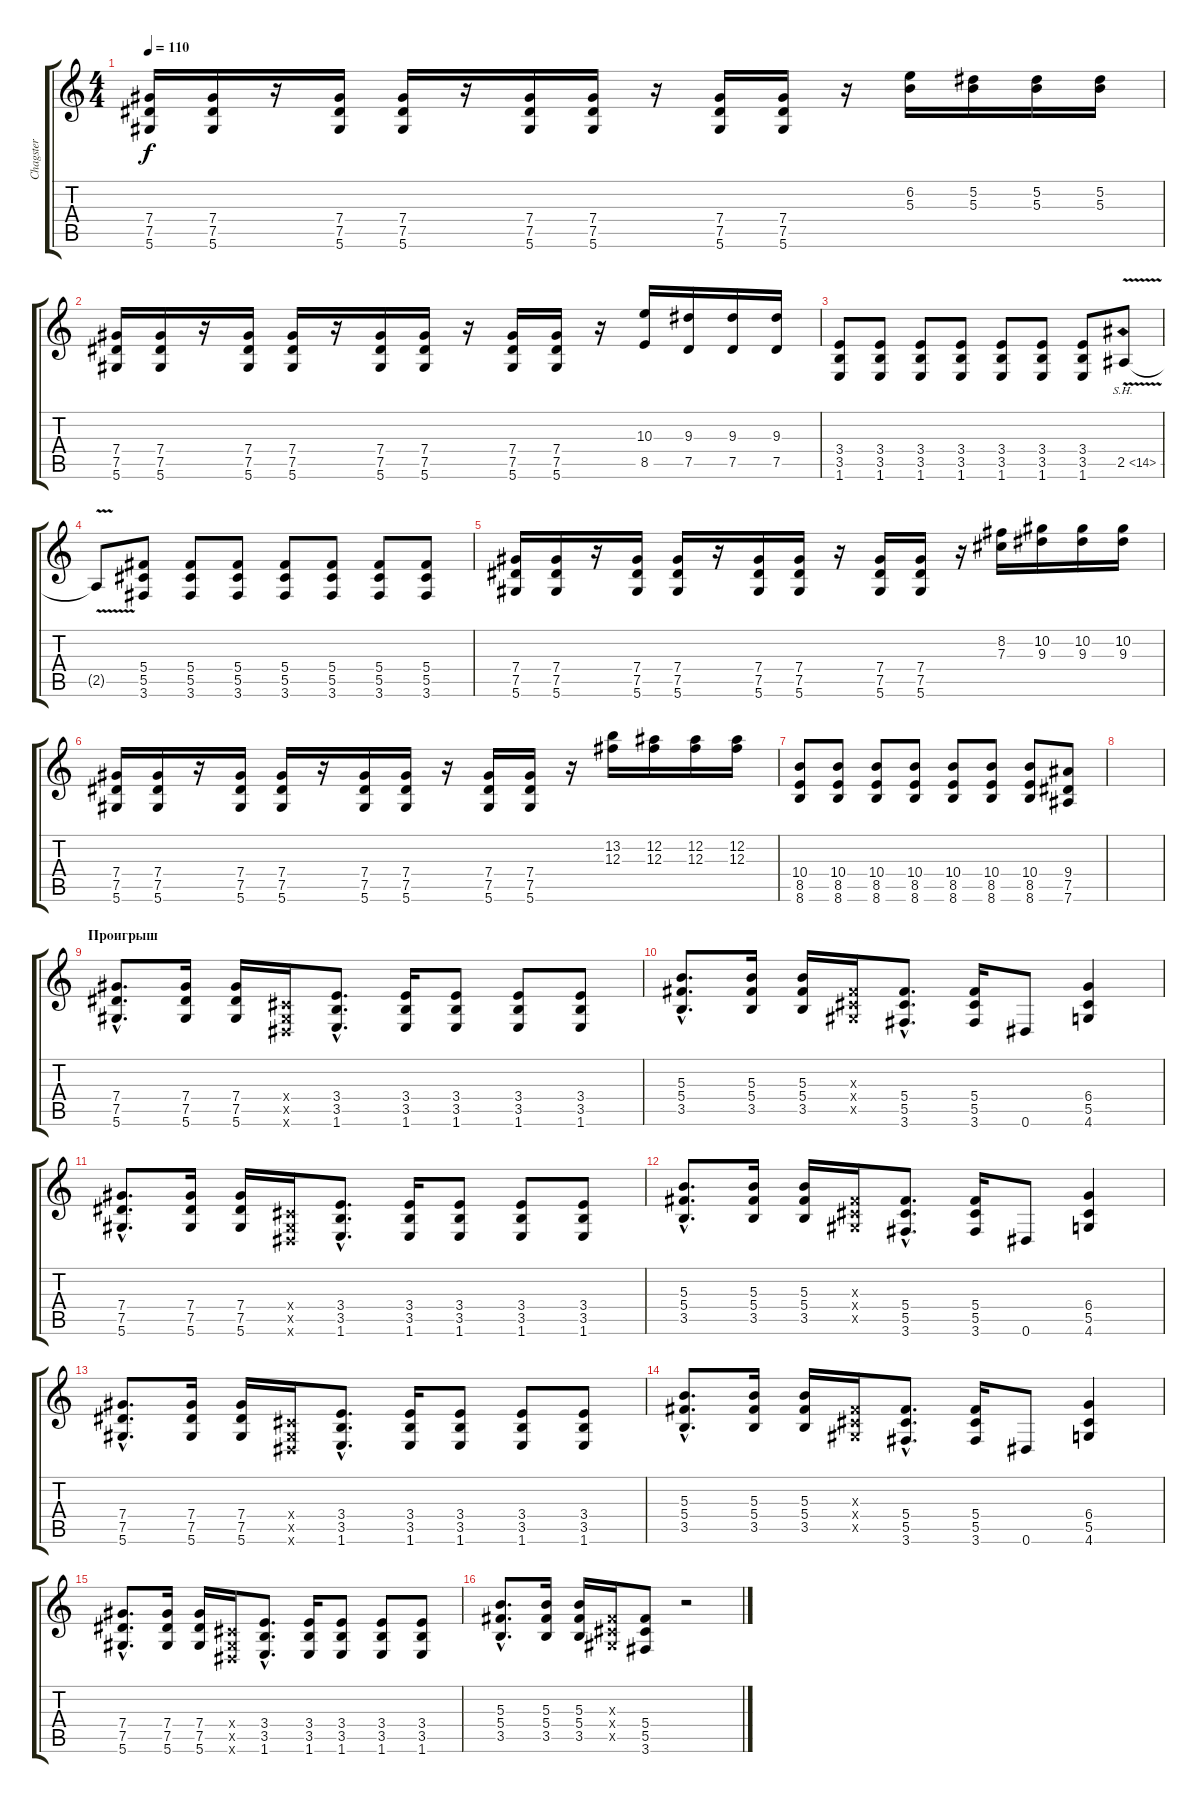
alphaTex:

\track ("Chagster" "Chagster") {instrument distortionguitar}
\staff {score tabs}
\tuning (Eb4 Bb3 Gb3 Db3 Ab2 Eb2) {hide}
\ts (4 4)
\tempo 110
\clef g2
\ks c
(7.4 7.5 5.6).16{dy f} (7.4 7.5 5.6).16 r.16 (7.4 7.5 5.6).16 (7.4 7.5 5.6).16 r.16 (7.4 7.5 5.6).16 (7.4 7.5 5.6).16 r.16 (7.4 7.5 5.6).16 (7.4 7.5 5.6).16 r.16 (6.2 5.3).16 (5.2 5.3).16 (5.2 5.3).16 (5.2 5.3).16 |
(7.4 7.5 5.6).16 (7.4 7.5 5.6).16 r.16 (7.4 7.5 5.6).16 (7.4 7.5 5.6).16 r.16 (7.4 7.5 5.6).16 (7.4 7.5 5.6).16 r.16 (7.4 7.5 5.6).16 (7.4 7.5 5.6).16 r.16 (10.3 8.5).16 (9.3 7.5).16 (9.3 7.5).16 (9.3 7.5).16 |
(3.4 3.5 1.6).8 (3.4 3.5 1.6).8 (3.4 3.5 1.6).8 (3.4 3.5 1.6).8 (3.4 3.5 1.6).8 (3.4 3.5 1.6).8 (3.4 3.5 1.6).8 2.5{sh 12 v}.8 |
2.5{t}.8 (5.4 5.5 3.6).8 (5.4 5.5 3.6).8 (5.4 5.5 3.6).8 (5.4 5.5 3.6).8 (5.4 5.5 3.6).8 (5.4 5.5 3.6).8 (5.4 5.5 3.6).8 |
(7.4 7.5 5.6).16 (7.4 7.5 5.6).16 r.16 (7.4 7.5 5.6).16 (7.4 7.5 5.6).16 r.16 (7.4 7.5 5.6).16 (7.4 7.5 5.6).16 r.16 (7.4 7.5 5.6).16 (7.4 7.5 5.6).16 r.16 (8.2 7.3).16 (10.2 9.3).16 (10.2 9.3).16 (10.2 9.3).16 |
(7.4 7.5 5.6).16 (7.4 7.5 5.6).16 r.16 (7.4 7.5 5.6).16 (7.4 7.5 5.6).16 r.16 (7.4 7.5 5.6).16 (7.4 7.5 5.6).16 r.16 (7.4 7.5 5.6).16 (7.4 7.5 5.6).16 r.16 (13.2 12.3).16 (12.2 12.3).16 (12.2 12.3).16 (12.2 12.3).16 |
(10.4 8.5 8.6).8 (10.4 8.5 8.6).8 (10.4 8.5 8.6).8 (10.4 8.5 8.6).8 (10.4 8.5 8.6).8 (10.4 8.5 8.6).8 (10.4 8.5 8.6).8 (9.4 7.5 7.6).8 |
|
\section ("" "Проигрыш")
(7.4{hac} 7.5{hac} 5.6{hac}).8{d} (7.4 7.5 5.6).16 (7.4 7.5 5.6).16 (0.4{x} 0.5{x} 0.6{x}).16 (3.4{hac} 3.5{hac} 1.6{hac}).8{d} (3.4 3.5 1.6).16 (3.4 3.5 1.6).8 (3.4 3.5 1.6).8 (3.4 3.5 1.6).8 |
(5.3{hac} 5.4{hac} 3.5{hac}).8{d} (5.3 5.4 3.5).16 (5.3 5.4 3.5).16 (0.3{x} 0.4{x} 0.5{x}).16 (5.4{hac} 5.5{hac} 3.6{hac}).8{d} (5.4 5.5 3.6).16 0.6.8 (6.4 5.5 4.6).4 |
(7.4{hac} 7.5{hac} 5.6{hac}).8{d} (7.4 7.5 5.6).16 (7.4 7.5 5.6).16 (0.4{x} 0.5{x} 0.6{x}).16 (3.4{hac} 3.5{hac} 1.6{hac}).8{d} (3.4 3.5 1.6).16 (3.4 3.5 1.6).8 (3.4 3.5 1.6).8 (3.4 3.5 1.6).8 |
(5.3{hac} 5.4{hac} 3.5{hac}).8{d} (5.3 5.4 3.5).16 (5.3 5.4 3.5).16 (0.3{x} 0.4{x} 0.5{x}).16 (5.4{hac} 5.5{hac} 3.6{hac}).8{d} (5.4 5.5 3.6).16 0.6.8 (6.4 5.5 4.6).4 |
(7.4{hac} 7.5{hac} 5.6{hac}).8{d} (7.4 7.5 5.6).16 (7.4 7.5 5.6).16 (0.4{x} 0.5{x} 0.6{x}).16 (3.4{hac} 3.5{hac} 1.6{hac}).8{d} (3.4 3.5 1.6).16 (3.4 3.5 1.6).8 (3.4 3.5 1.6).8 (3.4 3.5 1.6).8 |
(5.3{hac} 5.4{hac} 3.5{hac}).8{d} (5.3 5.4 3.5).16 (5.3 5.4 3.5).16 (0.3{x} 0.4{x} 0.5{x}).16 (5.4{hac} 5.5{hac} 3.6{hac}).8{d} (5.4 5.5 3.6).16 0.6.8 (6.4 5.5 4.6).4 |
(7.4{hac} 7.5{hac} 5.6{hac}).8{d} (7.4 7.5 5.6).16 (7.4 7.5 5.6).16 (0.4{x} 0.5{x} 0.6{x}).16 (3.4{hac} 3.5{hac} 1.6{hac}).8{d} (3.4 3.5 1.6).16 (3.4 3.5 1.6).8 (3.4 3.5 1.6).8 (3.4 3.5 1.6).8 |
(5.3{hac} 5.4{hac} 3.5{hac}).8{d} (5.3 5.4 3.5).16 (5.3 5.4 3.5).16 (0.3{x} 0.4{x} 0.5{x}).16 (5.4 5.5 3.6).8 r.2
